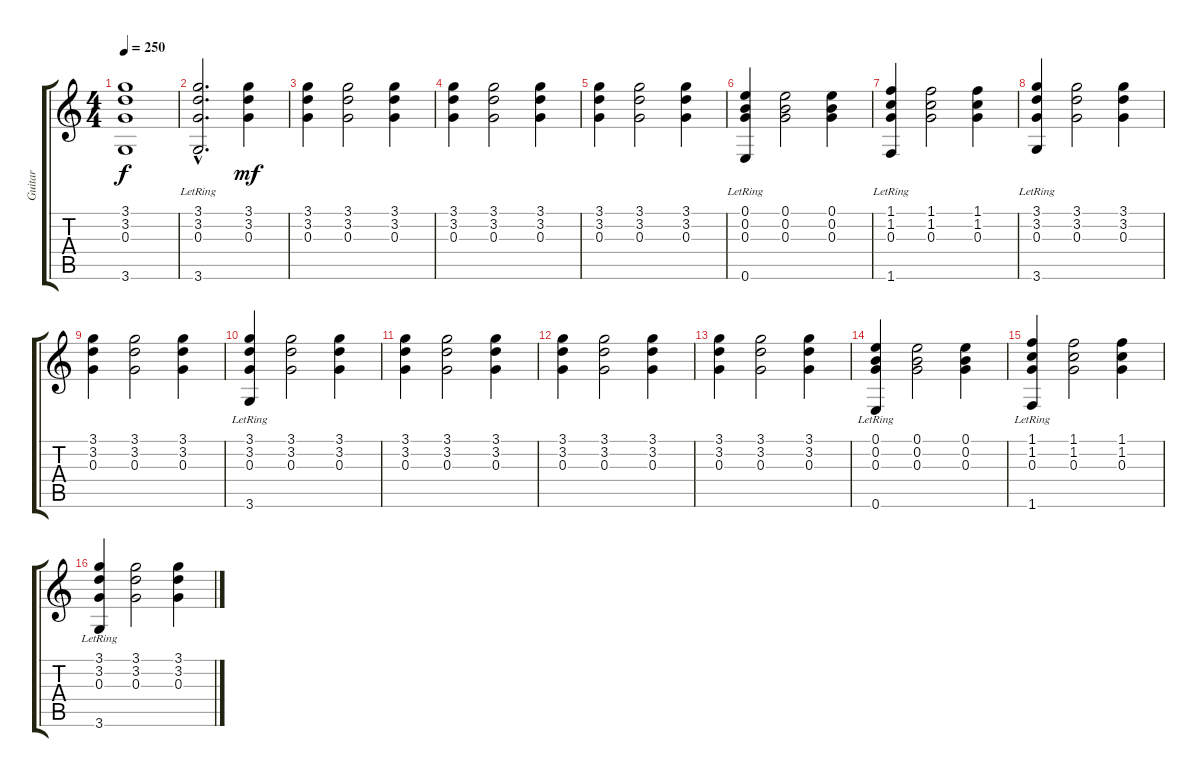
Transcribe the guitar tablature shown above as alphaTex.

\track ("Guitar" "Guitar") {instrument acousticguitarnylon}
\staff {score tabs}
\tuning (E4 B3 G3 D3 A2 E2) {hide}
\ts (4 4)
\tempo 250
\clef g2
\ks c
(3.1{t} 3.2{t} 0.3{t} 3.6{t}).1{dy f} |
(3.1{hac lr} 3.2{hac lr} 0.3{hac lr} 3.6{hac lr}).2{d} (3.1 3.2 0.3).4{dy mf} |
(3.1 3.2 0.3).4 (3.1 3.2 0.3).2 (3.1 3.2 0.3).4 |
(3.1 3.2 0.3).4 (3.1 3.2 0.3).2 (3.1 3.2 0.3).4 |
(3.1 3.2 0.3).4 (3.1 3.2 0.3).2 (3.1 3.2 0.3).4 |
(0.1{lr} 0.2{lr} 0.3{lr} 0.6{lr}).4 (0.1 0.2 0.3).2 (0.1 0.2 0.3).4 |
(1.1{lr} 1.2{lr} 0.3{lr} 1.6{lr}).4 (1.1 1.2 0.3).2 (1.1 1.2 0.3).4 |
(3.1{lr} 3.2{lr} 0.3{lr} 3.6{lr}).4 (3.1 3.2 0.3).2 (3.1 3.2 0.3).4 |
(3.1 3.2 0.3).4 (3.1 3.2 0.3).2 (3.1 3.2 0.3).4 |
(3.1{lr} 3.2{lr} 0.3{lr} 3.6{lr}).4 (3.1 3.2 0.3).2 (3.1 3.2 0.3).4 |
(3.1 3.2 0.3).4 (3.1 3.2 0.3).2 (3.1 3.2 0.3).4 |
(3.1 3.2 0.3).4 (3.1 3.2 0.3).2 (3.1 3.2 0.3).4 |
(3.1 3.2 0.3).4 (3.1 3.2 0.3).2 (3.1 3.2 0.3).4 |
(0.1{lr} 0.2{lr} 0.3{lr} 0.6{lr}).4 (0.1 0.2 0.3).2 (0.1 0.2 0.3).4 |
(1.1{lr} 1.2{lr} 0.3{lr} 1.6{lr}).4 (1.1 1.2 0.3).2 (1.1 1.2 0.3).4 |
(3.1{lr} 3.2{lr} 0.3{lr} 3.6{lr}).4 (3.1 3.2 0.3).2 (3.1 3.2 0.3).4
